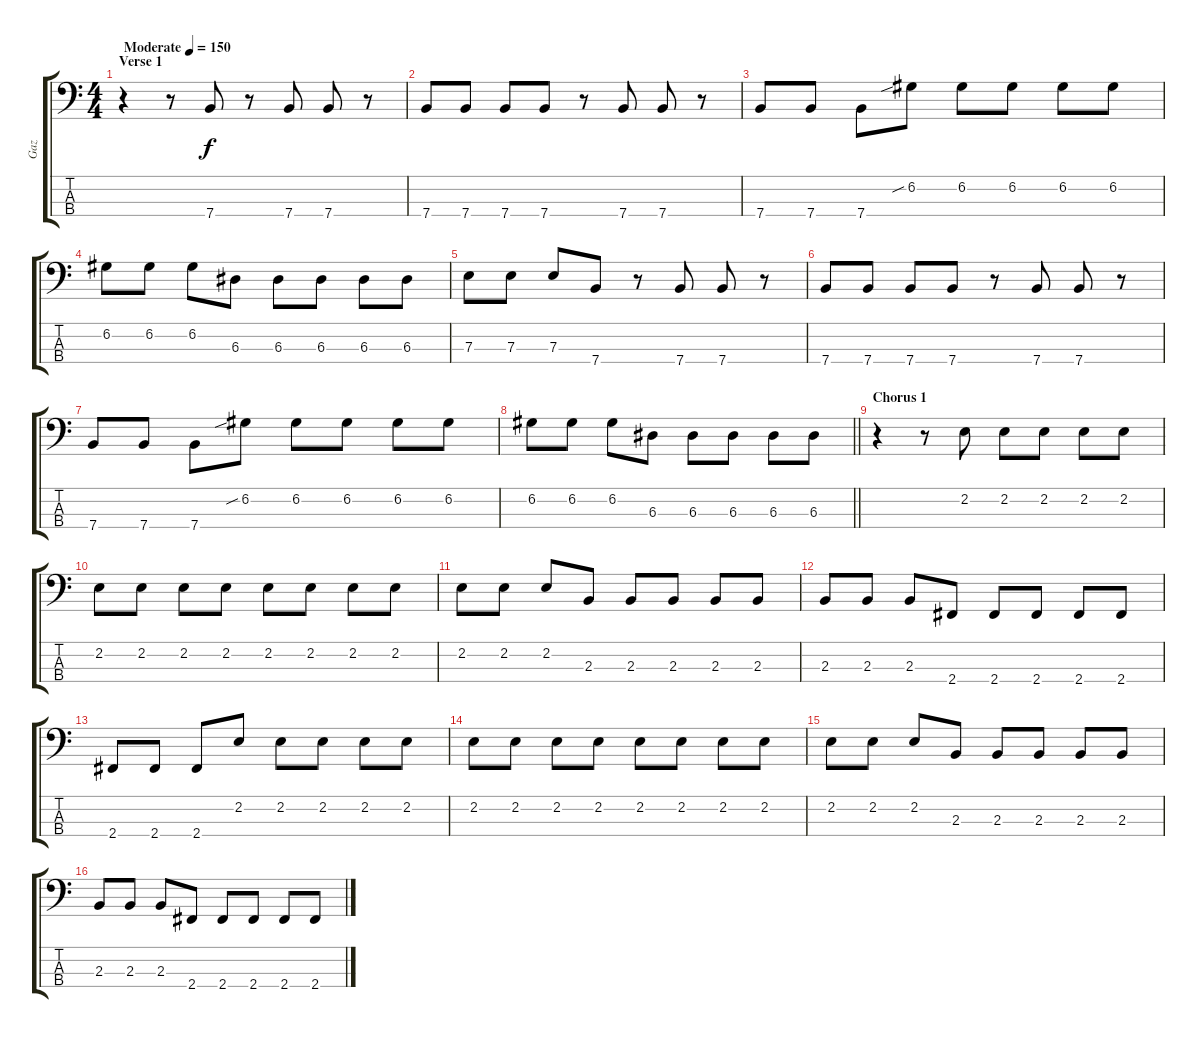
\track ("Gaz" "Gaz") {instrument electricbasspick}
\staff {score tabs}
\tuning (G2 D2 A1 E1) {hide}
\ts (4 4)
\section ("" "Verse 1")
\tempo (150 "Moderate")
\clef f4
\ks c
r.4{dy f instrument electricbasspick} r.8 7.4.8 r.8 7.4.8 7.4.8 r.8 |
7.4.8 7.4.8 7.4.8 7.4.8 r.8 7.4.8 7.4.8 r.8 |
7.4.8 7.4.8 7.4.8 6.2{sib}.8 6.2.8 6.2.8 6.2.8 6.2.8 |
6.2.8 6.2.8 6.2.8 6.3.8 6.3.8 6.3.8 6.3.8 6.3.8 |
7.3.8 7.3.8 7.3.8 7.4.8 r.8 7.4.8 7.4.8 r.8 |
7.4.8 7.4.8 7.4.8 7.4.8 r.8 7.4.8 7.4.8 r.8 |
7.4.8 7.4.8 7.4.8 6.2{sib}.8 6.2.8 6.2.8 6.2.8 6.2.8 |
\barLineRight lightlight
6.2.8 6.2.8 6.2.8 6.3.8 6.3.8 6.3.8 6.3.8 6.3.8 |
\section ("" "Chorus 1")
r.4 r.8 2.2.8 2.2.8 2.2.8 2.2.8 2.2.8 |
2.2.8 2.2.8 2.2.8 2.2.8 2.2.8 2.2.8 2.2.8 2.2.8 |
2.2.8 2.2.8 2.2.8 2.3.8 2.3.8 2.3.8 2.3.8 2.3.8 |
2.3.8 2.3.8 2.3.8 2.4.8 2.4.8 2.4.8 2.4.8 2.4.8 |
2.4.8 2.4.8 2.4.8 2.2.8 2.2.8 2.2.8 2.2.8 2.2.8 |
2.2.8 2.2.8 2.2.8 2.2.8 2.2.8 2.2.8 2.2.8 2.2.8 |
2.2.8 2.2.8 2.2.8 2.3.8 2.3.8 2.3.8 2.3.8 2.3.8 |
2.3.8 2.3.8 2.3.8 2.4.8 2.4.8 2.4.8 2.4.8 2.4.8
